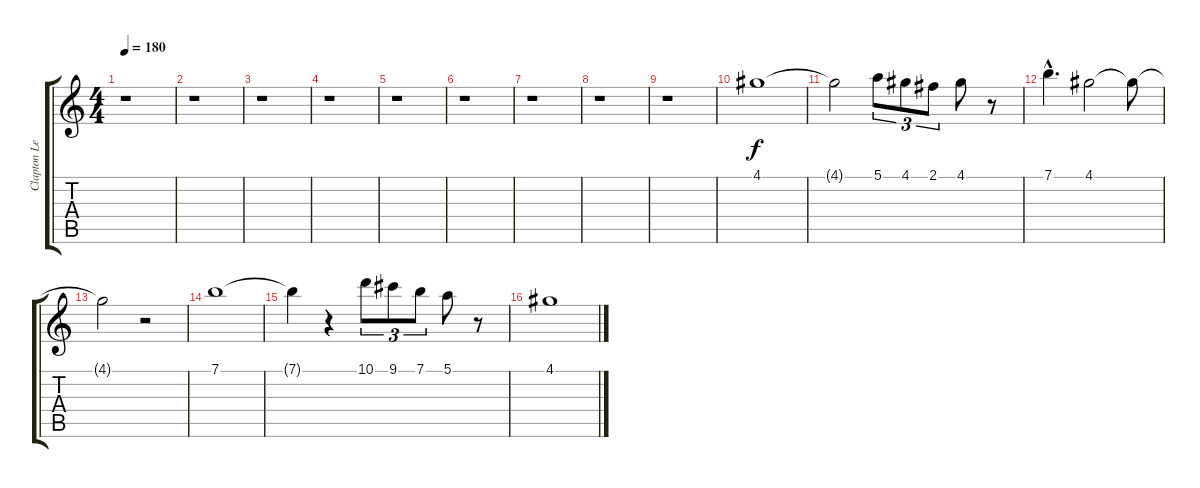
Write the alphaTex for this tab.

\track ("Clapton Lead" "Clapton Le") {instrument electricguitarmuted}
\staff {score tabs}
\tuning (E4 B3 G3 D3 A2 E2) {hide}
\ts (4 4)
\tempo 180
\clef g2
\ks c
r.1{dy f} |
r.1 |
r.1 |
r.1 |
r.1 |
r.1 |
r.1 |
r.1 |
r.1 |
4.1.1 |
4.1{t}.2 5.1.8{tu (3 2)} 4.1.8{tu (3 2)} 2.1.8{tu (3 2)} 4.1.8 r.8 |
7.1{hac}.4{d} 4.1.2 4.1{t}.8 |
4.1{t}.2 r.2 |
7.1.1 |
7.1{t}.4 r.4 10.1.8{tu (3 2)} 9.1.8{tu (3 2)} 7.1.8{tu (3 2)} 5.1.8 r.8 |
4.1.1
